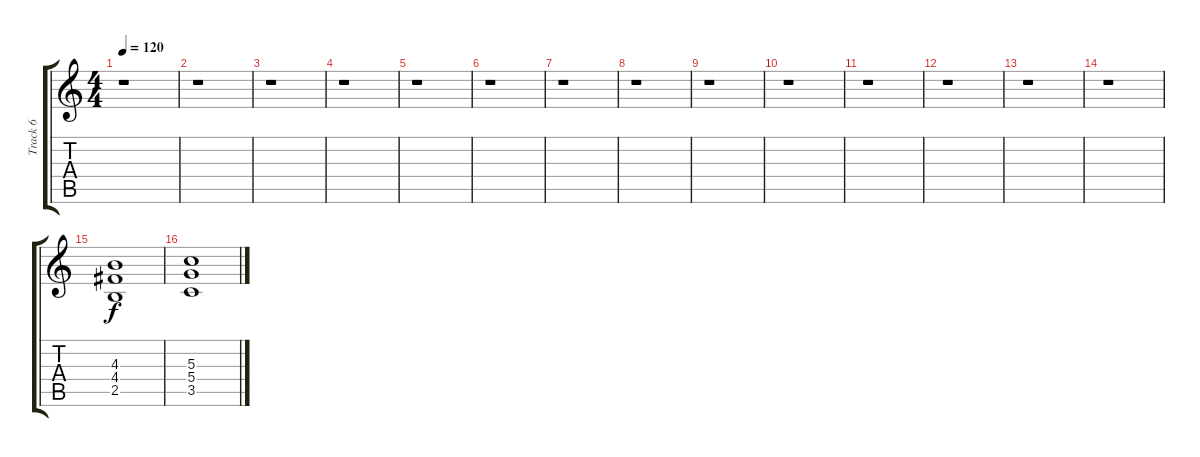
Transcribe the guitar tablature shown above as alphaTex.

\track ("Track 6" "Track 6") {instrument distortionguitar}
\staff {score tabs}
\tuning (E4 B3 G3 D3 A2 E2) {hide}
\ts (4 4)
\tempo 120
\clef g2
\ks c
r.1{dy f} |
r.1 |
r.1 |
r.1 |
r.1 |
r.1 |
r.1 |
r.1 |
r.1 |
r.1 |
r.1 |
r.1 |
r.1 |
r.1 |
(4.3 4.4 2.5).1 |
(5.3 5.4 3.5).1
